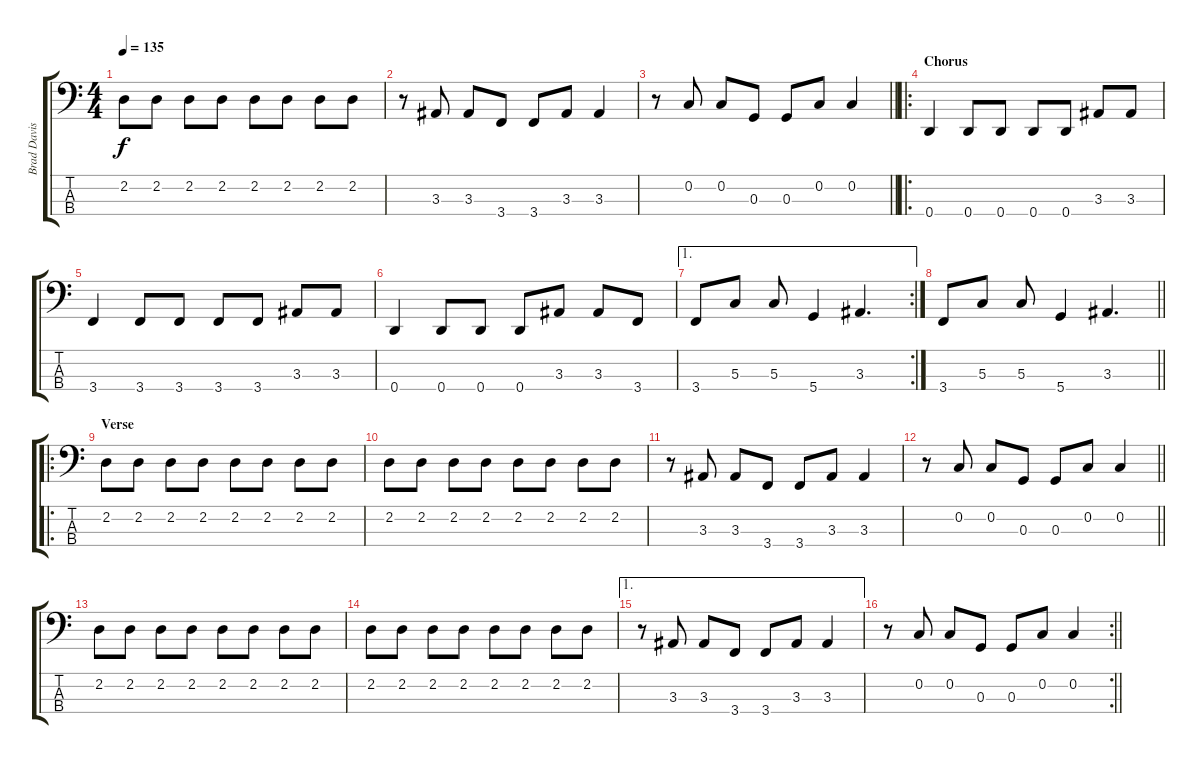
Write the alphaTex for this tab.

\track ("Brad Davis" "Brad Davis") {instrument electricbasspick}
\staff {score tabs}
\tuning (F2 C2 G1 D1) {hide}
\ts (4 4)
\tempo 135
\clef f4
\ks c
2.2.8{dy f} 2.2.8 2.2.8 2.2.8 2.2.8 2.2.8 2.2.8 2.2.8 |
r.8 3.3.8 3.3.8 3.4.8 3.4.8 3.3.8 3.3.4 |
\barLineRight lightlight
r.8 0.2.8 0.2.8 0.3.8 0.3.8 0.2.8 0.2.4 |
\ro
\section ("" "Chorus")
0.4.4 0.4.8 0.4.8 0.4.8 0.4.8 3.3.8 3.3.8 |
3.4.4 3.4.8 3.4.8 3.4.8 3.4.8 3.3.8 3.3.8 |
0.4.4 0.4.8 0.4.8 0.4.8 3.3.8 3.3.8 3.4.8 |
\ae 1
\rc 2
3.4.8 5.3.8 5.3.8 5.4.4 3.3.4{d} |
\barLineRight lightlight
3.4.8 5.3.8 5.3.8 5.4.4 3.3.4{d} |
\ro
\section ("" "Verse")
2.2.8 2.2.8 2.2.8 2.2.8 2.2.8 2.2.8 2.2.8 2.2.8 |
2.2.8 2.2.8 2.2.8 2.2.8 2.2.8 2.2.8 2.2.8 2.2.8 |
r.8 3.3.8 3.3.8 3.4.8 3.4.8 3.3.8 3.3.4 |
\barLineRight lightlight
r.8 0.2.8 0.2.8 0.3.8 0.3.8 0.2.8 0.2.4 |
2.2.8 2.2.8 2.2.8 2.2.8 2.2.8 2.2.8 2.2.8 2.2.8 |
2.2.8 2.2.8 2.2.8 2.2.8 2.2.8 2.2.8 2.2.8 2.2.8 |
\ae 1
r.8 3.3.8 3.3.8 3.4.8 3.4.8 3.3.8 3.3.4 |
\rc 2
\barLineRight lightlight
r.8 0.2.8 0.2.8 0.3.8 0.3.8 0.2.8 0.2.4
